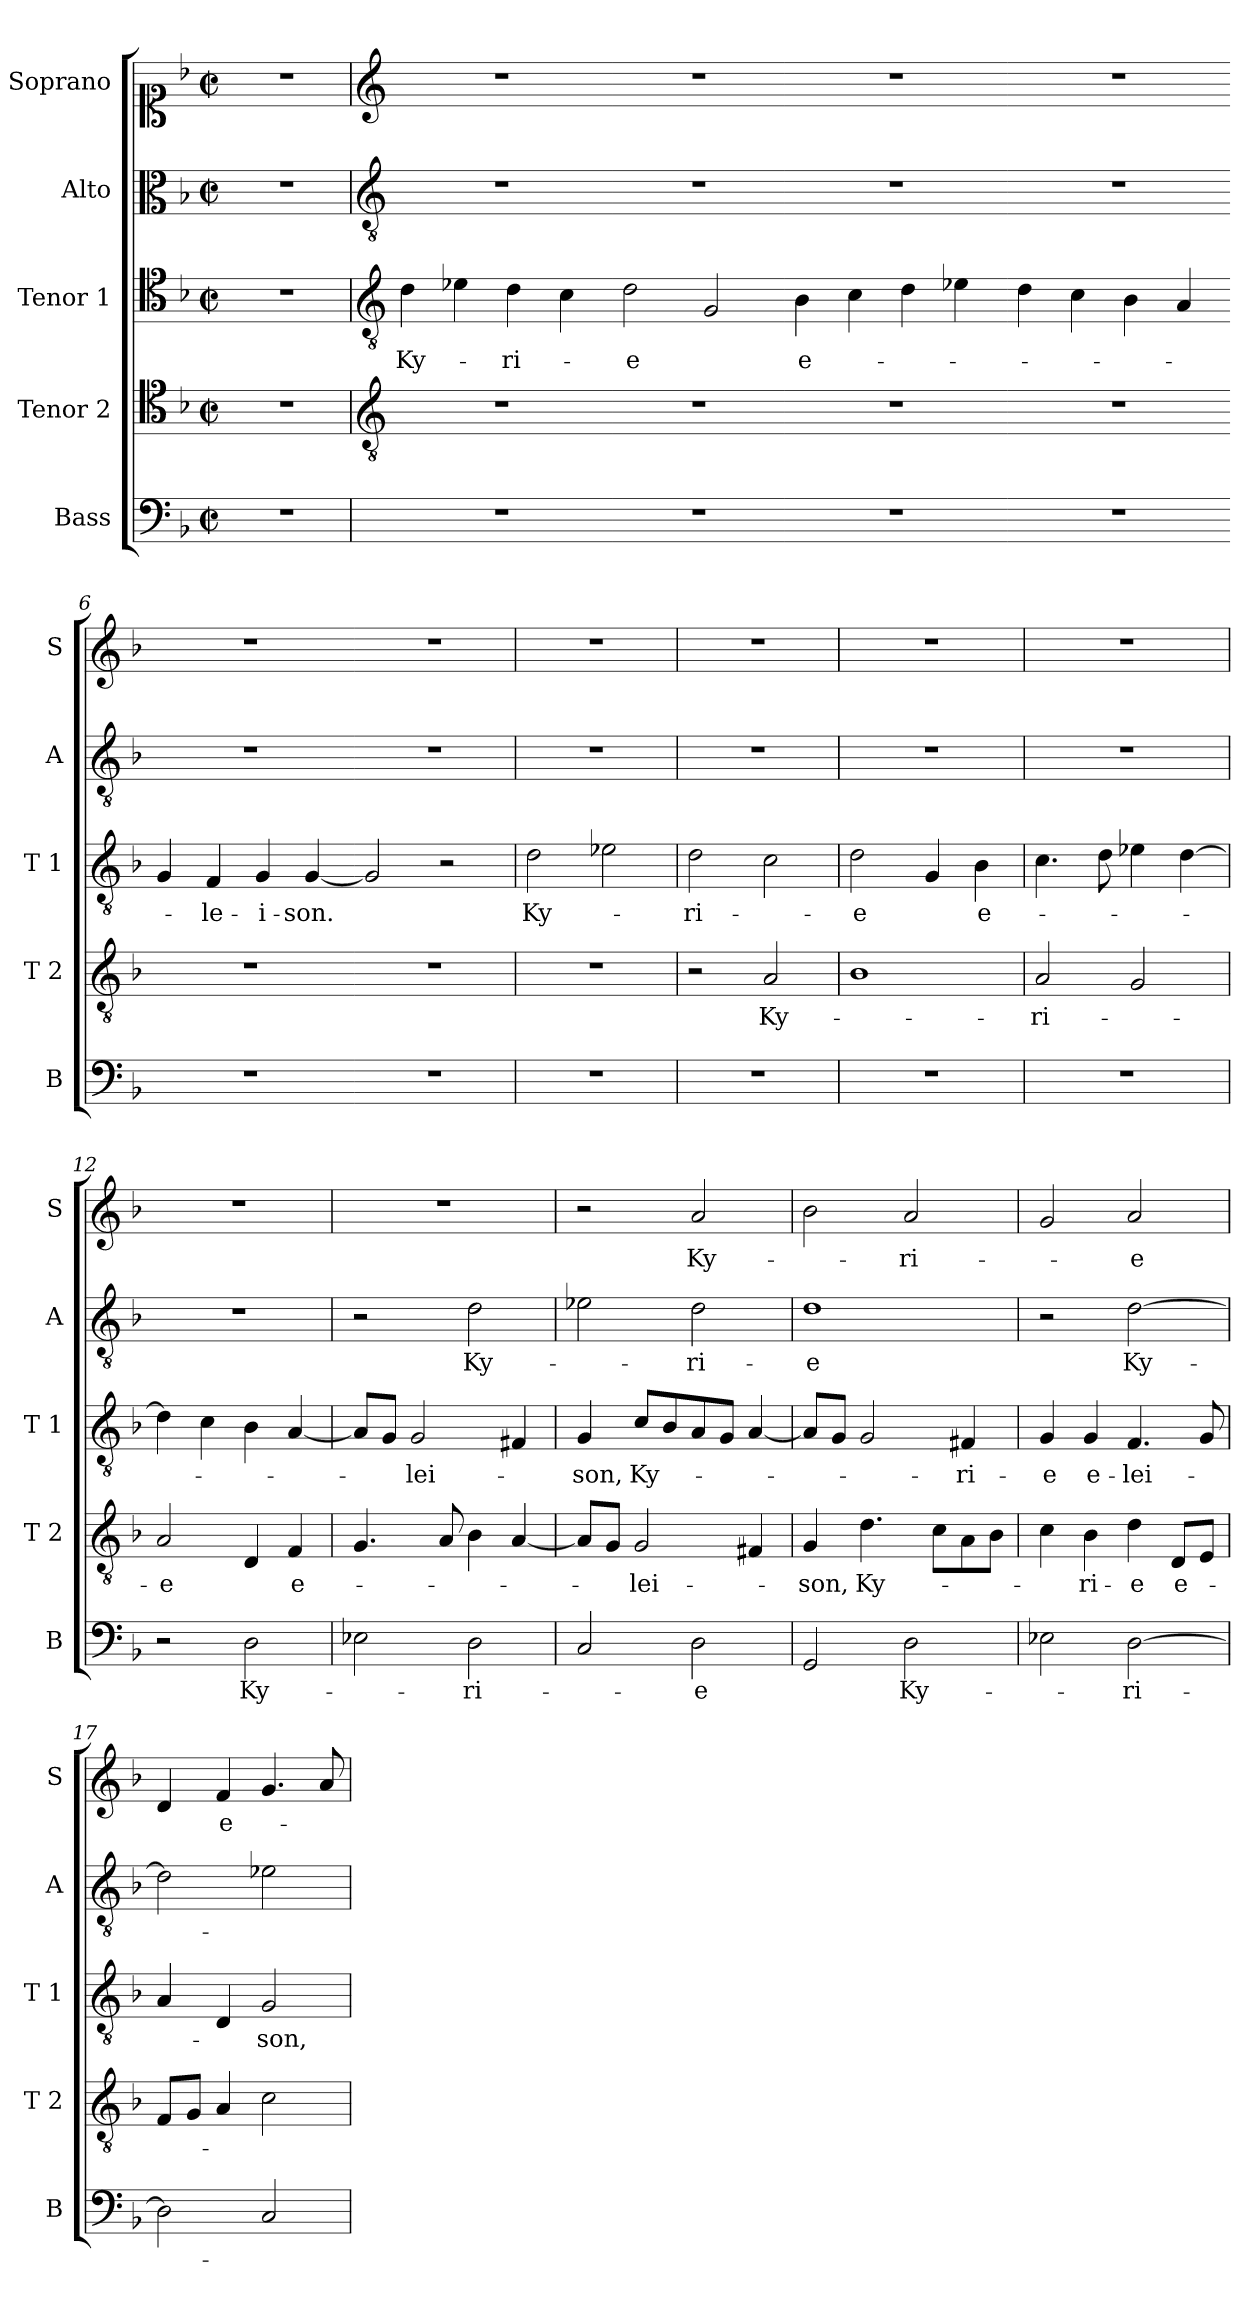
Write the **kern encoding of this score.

**kern	**text	**kern	**text	**kern	**text	**kern	**text	**kern	**text
*part5	*part5	*part4	*part4	*part3	*part3	*part2	*part2	*part1	*part1
*staff5	*staff5	*staff4	*staff4	*staff3	*staff3	*staff2	*staff2	*staff1	*staff1
*I"Bass	*	*I"Tenor 2	*	*I"Tenor 1	*	*I"Alto	*	*I"Soprano	*
*I'B	*	*I'T 2	*	*I'T 1	*	*I'A	*	*I'S	*
*clefF4	*	*clefC4	*	*clefC4	*	*clefC3	*	*clefC1	*
*k[b-]	*	*k[b-]	*	*k[b-]	*	*k[b-]	*	*k[b-]	*
*F:	*	*F:	*	*F:	*	*F:	*	*F:	*
*M2/2	*	*M2/2	*	*M2/2	*	*M2/2	*	*M2/2	*
*met(c|)	*	*met(c|)	*	*met(c|)	*	*met(c|)	*	*met(c|)	*
=1	=1	=1	=1	=1	=1	=1	=1	=1	=1
1r	.	1r	.	1r	.	1r	.	1r	.
=2	=2	=2	=2	=2	=2	=2	=2	=2	=2
*	*	*clefGv2	*	*clefGv2	*	*clefGv2	*	*clefG2	*
!	!	!	!	!	!LO:LY:b	!	!	!	!
1r	.	1r	.	4d\	Ky-	1r	.	1r	.
.	.	.	.	4e-X\	.	.	.	.	.
!	!	!	!	!	!LO:LY:b	!	!	!	!
.	.	.	.	4d\	-ri-	.	.	.	.
.	.	.	.	4c\	.	.	.	.	.
=3-	=3-	=3-	=3-	=3-	=3-	=3-	=3-	=3-	=3-
!	!	!	!	!	!LO:LY:b	!	!	!	!
1r	.	1r	.	2d\	-e	1r	.	1r	.
.	.	.	.	2G/	.	.	.	.	.
=4-	=4-	=4-	=4-	=4-	=4-	=4-	=4-	=4-	=4-
!	!	!	!	!	!LO:LY:b	!	!	!	!
1r	.	1r	.	4B-\	e-	1r	.	1r	.
.	.	.	.	4c\	.	.	.	.	.
.	.	.	.	4d\	.	.	.	.	.
.	.	.	.	4e-X\	.	.	.	.	.
=5-	=5-	=5-	=5-	=5-	=5-	=5-	=5-	=5-	=5-
1r	.	1r	.	4d\	.	1r	.	1r	.
.	.	.	.	4c\	.	.	.	.	.
.	.	.	.	4B-\	.	.	.	.	.
.	.	.	.	4A/	.	.	.	.	.
=6-	=6-	=6-	=6-	=6-	=6-	=6-	=6-	=6-	=6-
1r	.	1r	.	4G/	.	1r	.	1r	.
!	!	!	!	!	!LO:LY:b	!	!	!	!
.	.	.	.	4F/	-le-	.	.	.	.
!	!	!	!	!	!LO:LY:b	!	!	!	!
.	.	.	.	4G/	-i-	.	.	.	.
!	!	!	!	!	!LO:LY:b	!	!	!	!
.	.	.	.	[4G/	-son.	.	.	.	.
=7-	=7-	=7-	=7-	=7-	=7-	=7-	=7-	=7-	=7-
1r	.	1r	.	2G/]	.	1r	.	1r	.
.	.	.	.	2r	.	.	.	.	.
!!LO:LB:g=z
=8	=8	=8	=8	=8	=8	=8	=8	=8	=8
!	!	!	!	!	!LO:LY:b	!	!	!	!
1r	.	1r	.	2d\	Ky-	1r	.	1r	.
.	.	.	.	2e-X\	.	.	.	.	.
=9	=9	=9	=9	=9	=9	=9	=9	=9	=9
!	!	!	!	!	!LO:LY:b	!	!	!	!
1r	.	2r	.	2d\	-ri-	1r	.	1r	.
!	!	!	!LO:LY:b	!	!	!	!	!	!
.	.	2A/	Ky-	2c\	.	.	.	.	.
=10	=10	=10	=10	=10	=10	=10	=10	=10	=10
!	!	!	!	!	!LO:LY:b	!	!	!	!
1r	.	1B-	.	2d\	-e	1r	.	1r	.
.	.	.	.	4G/	.	.	.	.	.
!	!	!	!	!	!LO:LY:b	!	!	!	!
.	.	.	.	4B-\	e-	.	.	.	.
=11	=11	=11	=11	=11	=11	=11	=11	=11	=11
!	!	!	!LO:LY:b	!	!	!	!	!	!
1r	.	2A/	-ri-	4.c\	.	1r	.	1r	.
.	.	.	.	8d\	.	.	.	.	.
.	.	2G/	.	4e-X\	.	.	.	.	.
.	.	.	.	[4d\	.	.	.	.	.
=12	=12	=12	=12	=12	=12	=12	=12	=12	=12
!	!	!	!LO:LY:b	!	!	!	!	!	!
2r	.	2A/	-e	4d\]	.	1r	.	1r	.
.	.	.	.	4c\	.	.	.	.	.
!	!LO:LY:b	!	!	!	!	!	!	!	!
2D\	Ky-	4D/	.	4B-\	.	.	.	.	.
!	!	!	!LO:LY:b	!	!	!	!	!	!
.	.	4F/	e-	[4A/	.	.	.	.	.
=13	=13	=13	=13	=13	=13	=13	=13	=13	=13
2E-X\	.	4.G/	.	8A/L]	.	2r	.	1r	.
.	.	.	.	8G/J	.	.	.	.	.
!	!	!	!	!	!LO:LY:b	!	!	!	!
.	.	.	.	2G/	-lei-	.	.	.	.
.	.	8A/	.	.	.	.	.	.	.
!	!LO:LY:b	!	!	!	!	!	!LO:LY:b	!	!
2D\	-ri-	4B-\	.	.	.	2d\	Ky-	.	.
.	.	[4A/	.	4F#X/	.	.	.	.	.
=14	=14	=14	=14	=14	=14	=14	=14	=14	=14
!	!	!	!	!	!LO:LY:b	!	!	!	!
2C/	.	8A/L]	.	4G/	-son,	2e-X\	.	2r	.
.	.	8G/J	.	.	.	.	.	.	.
!	!	!	!LO:LY:b	!	!LO:LY:b	!	!	!	!
.	.	2G/	-lei-	8c/L	Ky-	.	.	.	.
.	.	.	.	8B-/	.	.	.	.	.
!	!LO:LY:b	!	!	!	!	!	!LO:LY:b	!	!LO:LY:b
2D\	-e	.	.	8A/	.	2d\	-ri-	2a/	Ky-
.	.	.	.	8G/J	.	.	.	.	.
.	.	4F#X/	.	[4A/	.	.	.	.	.
!!LO:PB:g=z
=15	=15	=15	=15	=15	=15	=15	=15	=15	=15
!	!	!	!LO:LY:b	!	!	!	!LO:LY:b	!	!
2GG/	.	4G/	-son,	8A/L]	.	1d	-e	2b-\	.
.	.	.	.	8G/J	.	.	.	.	.
!	!	!	!LO:LY:b	!	!	!	!	!	!
.	.	4.d\	Ky-	2G/	.	.	.	.	.
!	!LO:LY:b	!	!	!	!	!	!	!	!LO:LY:b
2D\	Ky-	.	.	.	.	.	.	2a/	-ri-
.	.	8c\L	.	.	.	.	.	.	.
!	!	!	!	!	!LO:LY:b	!	!	!	!
.	.	8A\	.	4F#X/	-ri-	.	.	.	.
.	.	8B-\J	.	.	.	.	.	.	.
=16	=16	=16	=16	=16	=16	=16	=16	=16	=16
!	!	!	!	!	!LO:LY:b	!	!	!	!
2E-X\	.	4c\	.	4G/	-e	2r	.	2g/	.
!	!	!	!LO:LY:b	!	!LO:LY:b	!	!	!	!
.	.	4B-\	-ri-	4G/	e-	.	.	.	.
!	!LO:LY:b	!	!LO:LY:b	!	!LO:LY:b	!	!LO:LY:b	!	!LO:LY:b
[2D\	-ri-	4d\	-e	4.F/	-lei-	[2d\	Ky-	2a/	-e
!	!	!	!LO:LY:b	!	!	!	!	!	!
.	.	8D/L	e-	.	.	.	.	.	.
.	.	8E/J	.	8G/	.	.	.	.	.
=17	=17	=17	=17	=17	=17	=17	=17	=17	=17
2D\]	.	8F/L	.	4A/	.	2d\]	.	4d/	.
.	.	8G/J	.	.	.	.	.	.	.
!	!	!	!	!	!	!	!	!	!LO:LY:b
.	.	4A/	.	4D/	.	.	.	4f/	e-
!	!	!	!	!	!LO:LY:b	!	!	!	!
2C/	.	2c\	.	2G/	-son,	2e-X\	.	4.g/	.
.	.	.	.	.	.	.	.	8a/	.
=	=	=	=	=	=	=	=	=	=
*-	*-	*-	*-	*-	*-	*-	*-	*-	*-
